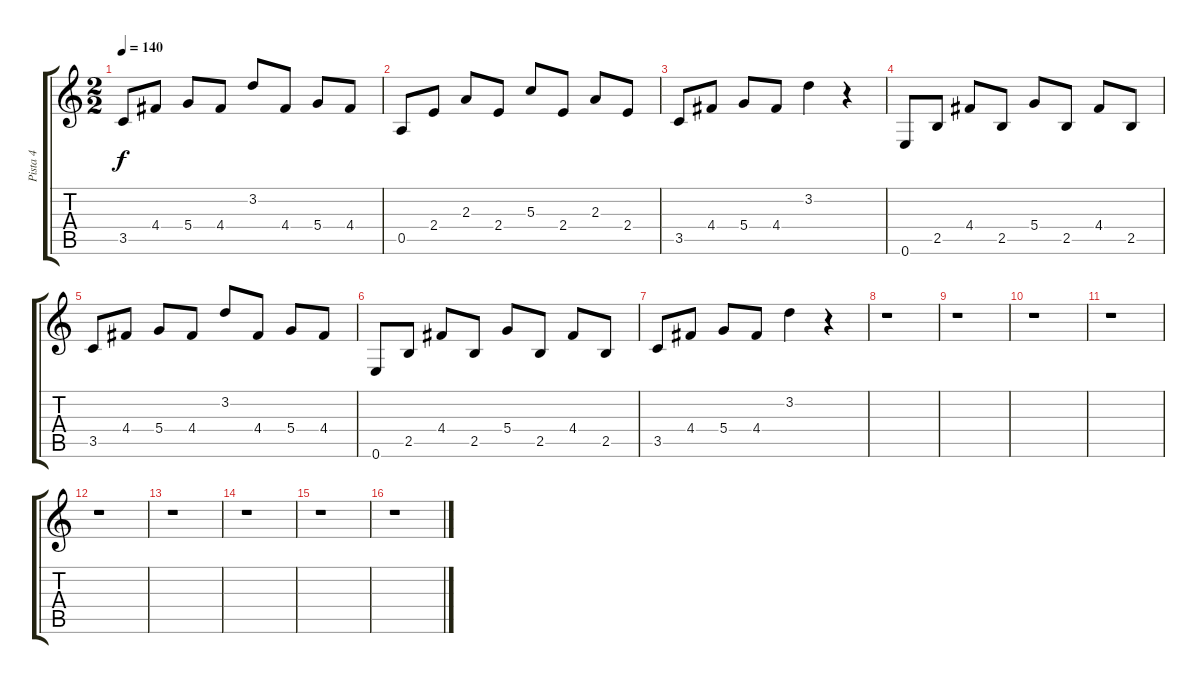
\track ("Pista 4" "Pista 4") {instrument acousticguitarnylon}
\staff {score tabs}
\tuning (E4 B3 G3 D3 A2 E2) {hide}
\ts (2 2)
\tempo 140
\clef g2
\ks c
3.5.8{dy f} 4.4.8 5.4.8 4.4.8 3.2.8 4.4.8 5.4.8 4.4.8 |
0.5.8 2.4.8 2.3.8 2.4.8 5.3.8 2.4.8 2.3.8 2.4.8 |
3.5.8 4.4.8 5.4.8 4.4.8 3.2.4 r.4 |
0.6.8 2.5.8 4.4.8 2.5.8 5.4.8 2.5.8 4.4.8 2.5.8 |
3.5.8 4.4.8 5.4.8 4.4.8 3.2.8 4.4.8 5.4.8 4.4.8 |
0.6.8 2.5.8 4.4.8 2.5.8 5.4.8 2.5.8 4.4.8 2.5.8 |
3.5.8 4.4.8 5.4.8 4.4.8 3.2.4 r.4 |
r.1 |
r.1 |
r.1 |
r.1 |
r.1 |
r.1 |
r.1 |
r.1 |
r.1
